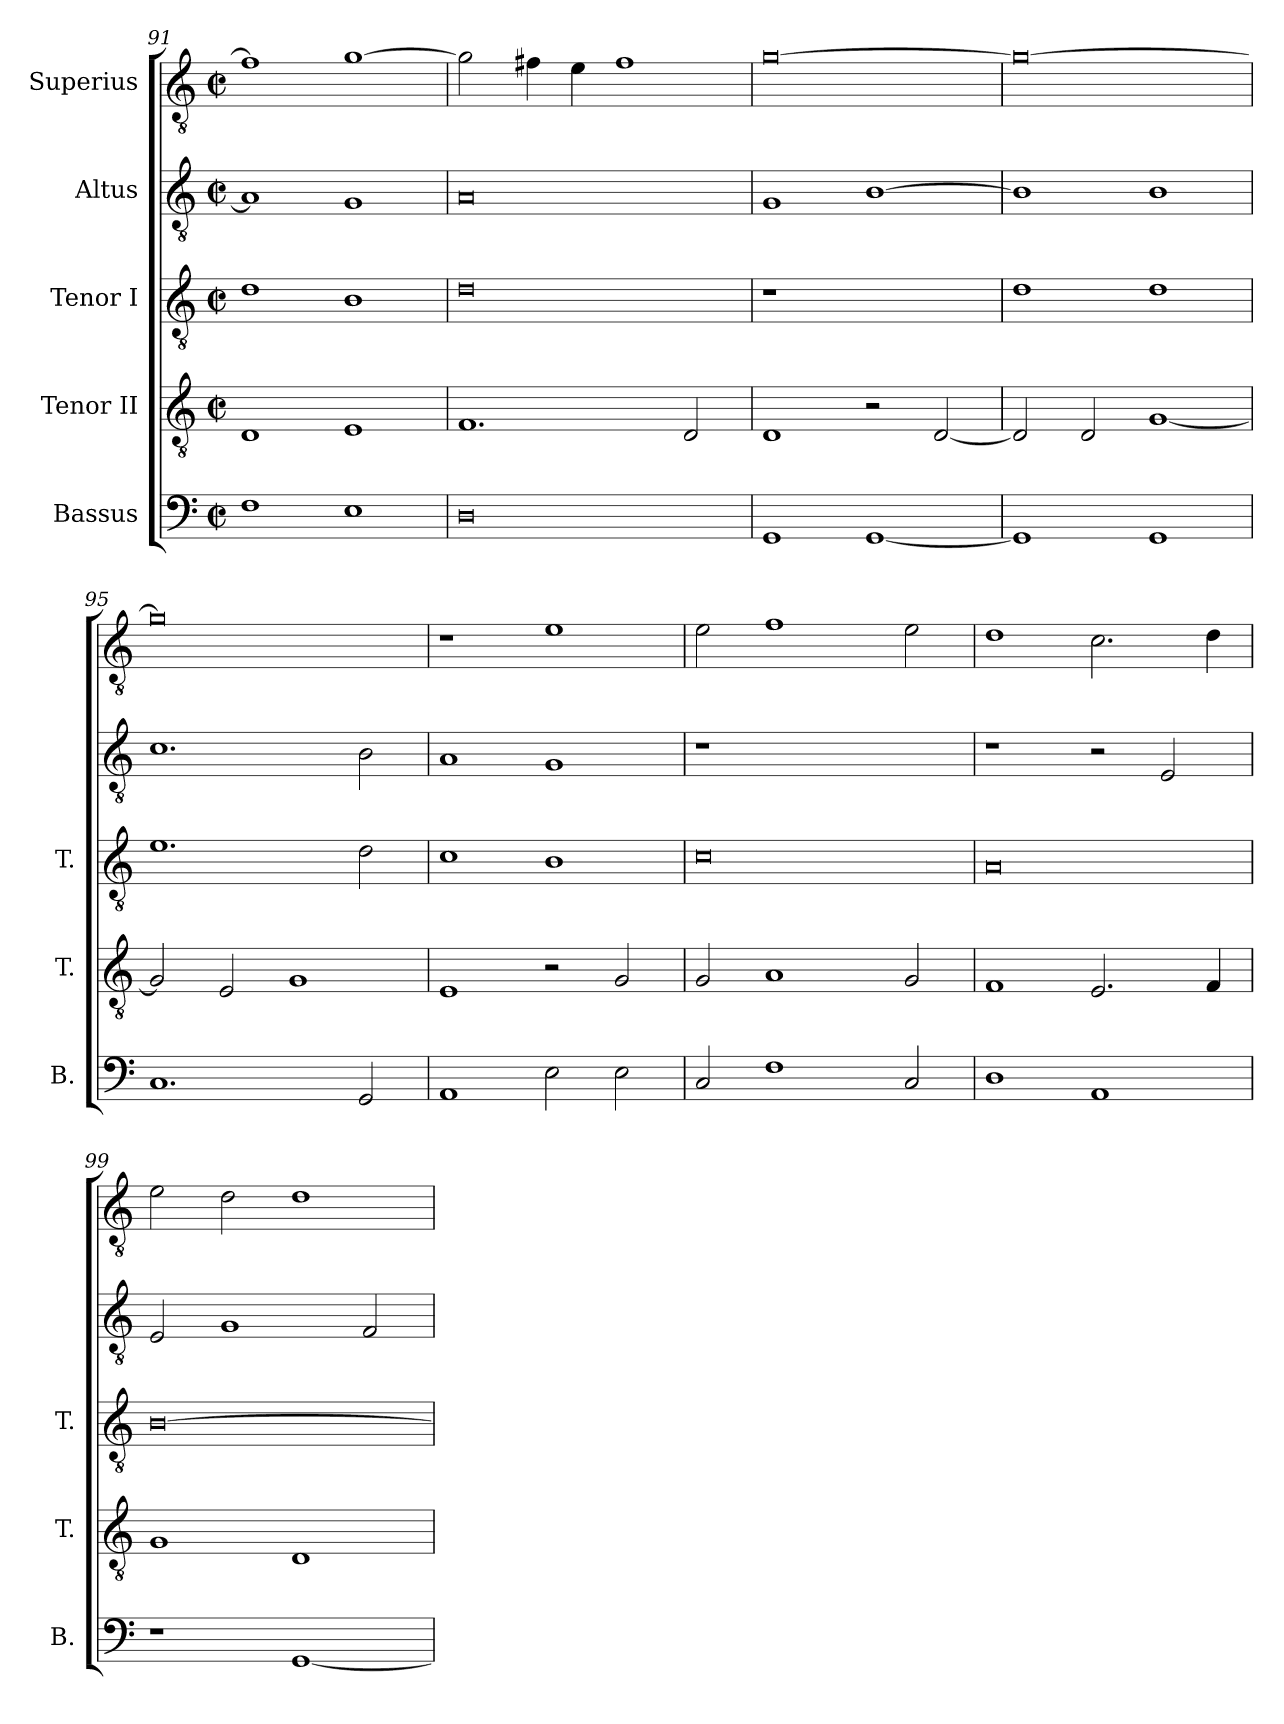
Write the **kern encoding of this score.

**kern	**kern	**kern	**kern	**kern
*part5	*part4	*part3	*part2	*part1
*staff5	*staff4	*staff3	*staff2	*staff1
*I"Bassus	*I"Tenor II	*I"Tenor I	*I"Altus	*I"Superius
*I'B.	*I'T.	*I'T.	*	*
!!LO:PB:g=z
*clefF4	*clefGv2	*clefGv2	*clefGv2	*clefGv2
*	*ITrd7c12	*ITrd7c12	*ITrd7c12	*ITrd7c12
*k[]	*k[]	*k[]	*k[]	*k[]
*C:	*C:	*C:	*C:	*C:
*M2/2	*M2/2	*M2/2	*M2/2	*M2/2
*met(c|)	*met(c|)	*met(c|)	*met(c|)	*met(c|)
=91	=91	=91	=91	=91
1Fi	1DDi	1Di	1AAi]	1Fi]
1Ei	1EEi	1BBi	1GGi	[>1Gi
=92	=92	=92	=92	=92
0Di	1.FFi	0Di	0AAi	2Gi\]
.	.	.	.	4F#Xi\
.	.	.	.	4Ei\
.	.	.	.	1F#i
.	2DDi/	.	.	.
=93	=93	=93	=93	=93
!	!	!LO:N:vis=1	!	!
1GGi	1DDi	1r	1GGi	[>0Gi
[<1GGi	2r	1ryy	[>1BBi	.
.	[<2DDi/	.	.	.
=94	=94	=94	=94	=94
1GGi]	2DDi/]	1Di	1BBi]	0Gi_>
.	2DDi/	.	.	.
1GGi	[<1GGi	1Di	1BBi	.
=95	=95	=95	=95	=95
1.Ci	2GGi/]	1.Ei	1.Ci	0Gi]
.	2EEi/	.	.	.
.	1GGi	.	.	.
2GGi/	.	2Di\	2BBi\	.
=96	=96	=96	=96	=96
1AAi	1EEi	1Ci	1AAi	1r
2Ei\	2r	1BBi	1GGi	1Ei
2Ei\	2GGi/	.	.	.
!!LO:LB:g=z
=97	=97	=97	=97	=97
!	!	!	!LO:N:vis=1	!
2Ci/	2GGi/	0Ci	1r	2Ei\
1Fi	1AAi	.	.	1Fi
.	.	.	1ryy	.
2Ci/	2GGi/	.	.	2Ei\
=98	=98	=98	=98	=98
1Di	1FFi	0AAi	1r	1Di
1AAi	2.EEi/	.	2r	2.Ci\
.	.	.	2EEi/	.
.	4FFi/	.	.	4Di\
=99	=99	=99	=99	=99
1r	1GGi	[>0BBi	2EEi/	2Ei\
.	.	.	1GGi	2Di\
[<1GGi	1DDi	.	.	1Di
.	.	.	2FFi/	.
=	=	=	=	=
*-	*-	*-	*-	*-
